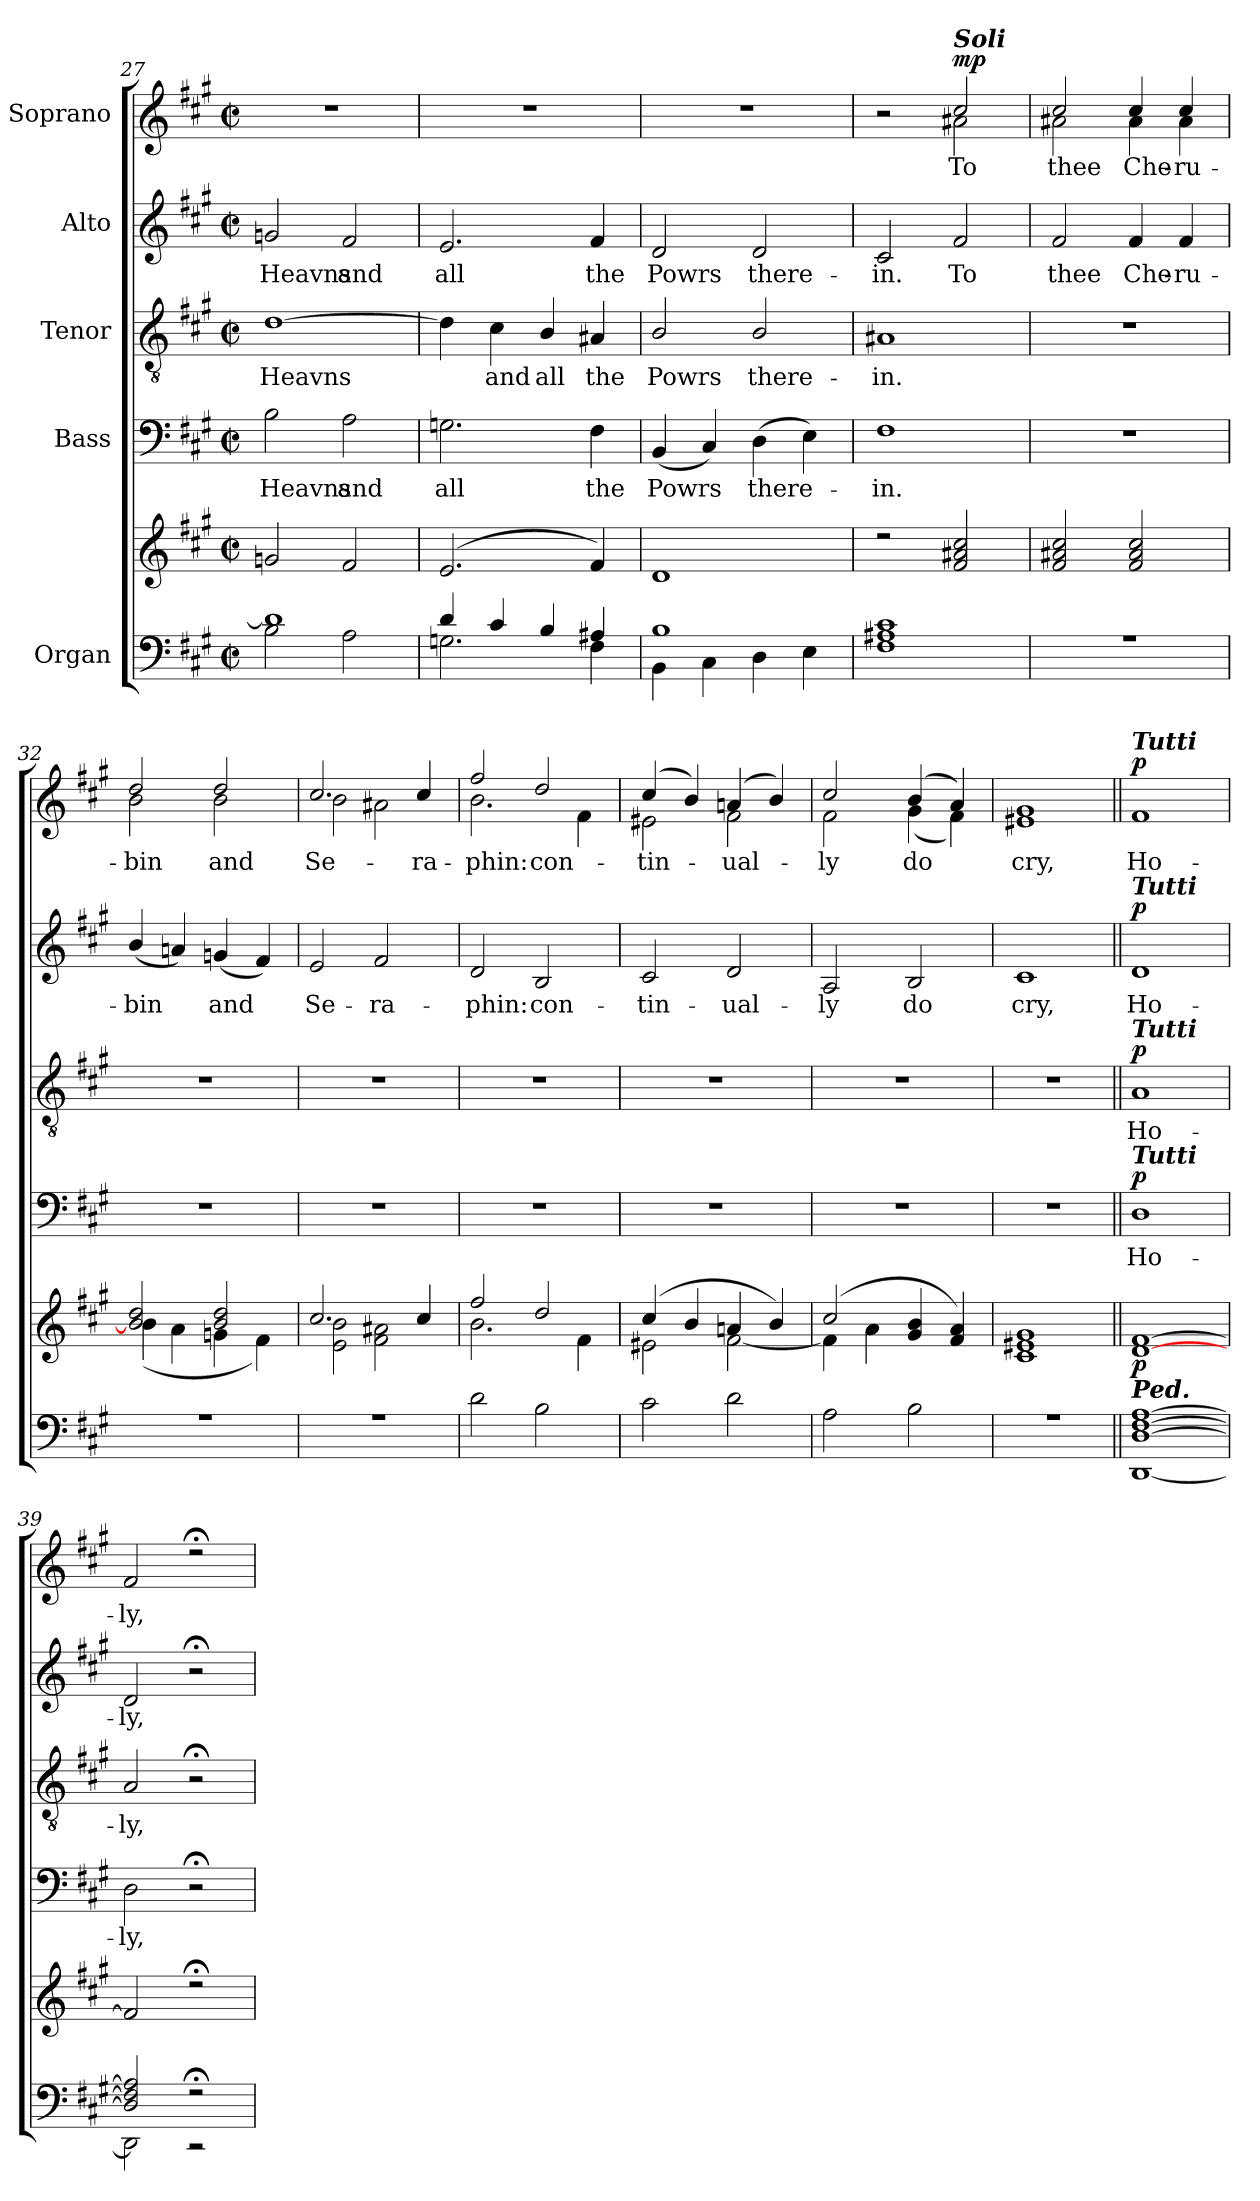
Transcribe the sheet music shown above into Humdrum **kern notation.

**kern	**kern	**dynam	**kern	**text	**dynam	**kern	**text	**dynam	**kern	**text	**dynam	**kern	**text	**dynam
*part5	*part5	*part5	*part4	*part4	*part4	*part3	*part3	*part3	*part2	*part2	*part2	*part1	*part1	*part1
*staff6	*staff5	*staff5/6	*staff4	*staff4	*staff4	*staff3	*staff3	*staff3	*staff2	*staff2	*staff2	*staff1	*staff1	*staff1
*I"Organ	*	*	*I"Bass	*	*	*I"Tenor	*	*	*I"Alto	*	*	*I"Soprano	*	*
*clefF4	*clefG2	*	*clefF4	*	*	*clefGv2	*	*	*clefG2	*	*	*clefG2	*	*
*k[f#c#g#]	*k[f#c#g#]	*	*k[f#c#g#]	*	*	*k[f#c#g#]	*	*	*k[f#c#g#]	*	*	*k[f#c#g#]	*	*
*A:	*A:	*	*A:	*	*	*A:	*	*	*A:	*	*	*A:	*	*
*M2/2	*M2/2	*	*M2/2	*	*	*M2/2	*	*	*M2/2	*	*	*M2/2	*	*
*met(c|)	*met(c|)	*	*met(c|)	*	*	*met(c|)	*	*	*met(c|)	*	*	*met(c|)	*	*
=27	=27	=27	=27	=27	=27	=27	=27	=27	=27	=27	=27	=27	=27	=27
*^	*^	*	*	*	*	*	*	*	*	*	*	*	*	*
!	!	!	!	!	!	!LO:LY:b	!	!	!LO:LY:b	!	!	!LO:LY:b	!	!	!	!
*	*	*	*	*	*	*	*	*	*	*	*	*	*	*^	*	*
1d]	2B\	2gn/	1ryy	.	2B\	Heavns	.	[1d	Heavns	.	2gn/	Heavns	.	1r	2ryy	.	.
!	!	!	!	!	!	!LO:LY:b	!	!	!	!	!	!LO:LY:b	!	!	!	!	!
.	2A\	2f#/	.	.	2A\	and	.	.	.	.	2f#/	and	.	.	2ryy	.	.
=28	=28	=28	=28	=28	=28	=28	=28	=28	=28	=28	=28	=28	=28	=28	=28	=28	=28
!	!	!	!	!	!	!LO:LY:b	!	!	!	!	!	!LO:LY:b	!	!	!	!	!
4d/	2.Gn\	(<2.e/	1ryy	.	2.Gn\	all	.	4d\]	.	.	2.e/	all	.	1r	2ryy	.	.
!	!	!	!	!	!	!	!	!	!LO:LY:b	!	!	!	!	!	!	!	!
4c#/	.	.	.	.	.	.	.	4c#\	and	.	.	.	.	.	.	.	.
!	!	!	!	!	!	!	!	!	!LO:LY:b	!	!	!	!	!	!	!	!
4B/	.	.	.	.	.	.	.	4B/	all	.	.	.	.	.	2ryy	.	.
!	!	!	!	!	!	!LO:LY:b	!	!	!LO:LY:b	!	!	!LO:LY:b	!	!	!	!	!
4A#X/	4F#\	4f#/)	.	.	4F#\	the	.	4A#X/	the	.	4f#/	the	.	.	.	.	.
=29	=29	=29	=29	=29	=29	=29	=29	=29	=29	=29	=29	=29	=29	=29	=29	=29	=29
!	!	!	!	!	!	!LO:LY:b	!	!	!LO:LY:b	!	!	!LO:LY:b	!	!	!	!	!
1B	4BB\	1d	1ryy	.	(<4BB/	Powrs	.	2B/	Powrs	.	2d/	Powrs	.	1r	2ryy	.	.
.	4C#\	.	.	.	4C#/)	.	.	.	.	.	.	.	.	.	.	.	.
!	!	!	!	!	!	!LO:LY:b	!	!	!LO:LY:b	!	!	!LO:LY:b	!	!	!	!	!
.	4D\	.	.	.	(>4D\	there-	.	2B/	there-	.	2d/	there-	.	.	2ryy	.	.
.	4E\	.	.	.	4E\)	.	.	.	.	.	.	.	.	.	.	.	.
=30	=30	=30	=30	=30	=30	=30	=30	=30	=30	=30	=30	=30	=30	=30	=30	=30	=30
!	!	!	!	!	!	!LO:LY:b	!	!	!LO:LY:b	!	!	!LO:LY:b	!	!	!	!	!
1A#X 1c#	1F#	2r	1ryy	.	1F#	in.	.	1A#X	-in.	.	2c#/	-in.	.	2r	2ryy	.	.
!	!	!	!	!	!	!	!	!	!	!	!	!	!	!LO:TX:a:Bi:t=Soli	!	!	!
!	!	!	!	!	!	!	!	!	!	!	!	!LO:LY:b	!	!	!	!LO:LY:b	!LO:DY:b
.	.	2f#/ 2a#X/ 2cc#/	.	.	.	.	.	.	.	.	2f#/	To	.	2cc#/	2a#X\	To	mp
=31	=31	=31	=31	=31	=31	=31	=31	=31	=31	=31	=31	=31	=31	=31	=31	=31	=31
!	!	!	!	!	!	!	!	!	!	!	!	!LO:LY:b	!	!	!	!LO:LY:b	!
1r	1ryy	2f#/ 2a#X/ 2cc#/	2ryy	.	1r	.	.	1r	.	.	2f#/	thee	.	2cc#/	2a#X\	thee	.
!	!	!	!	!	!	!	!	!	!	!	!	!LO:LY:b	!	!	!	!LO:LY:b	!
.	.	2f#/ 2a#/ 2cc#/	2ryy	.	.	.	.	.	.	.	4f#/	Che-	.	4cc#/	4a#\	Che-	.
!	!	!	!	!	!	!	!	!	!	!	!	!LO:LY:b	!	!	!	!LO:LY:b	!
.	.	.	.	.	.	.	.	.	.	.	4f#/	-ru-	.	4cc#/	4a#\	-ru-	.
=32	=32	=32	=32	=32	=32	=32	=32	=32	=32	=32	=32	=32	=32	=32	=32	=32	=32
!	!	!	!	!	!	!	!	!	!	!	!	!LO:LY:b	!	!	!	!LO:LY:b	!
1r	1ryy	2b/] 2dd/	(<4b\	.	1r	.	.	1r	.	.	(<4b/	-bin	.	2dd/	2b\	-bin	.
.	.	.	4a\	.	.	.	.	.	.	.	4an/)	.	.	.	.	.	.
!	!	!	!	!	!	!	!	!	!	!	!	!LO:LY:b	!	!	!	!LO:LY:b	!
.	.	2b/ 2dd/	4gn\	.	.	.	.	.	.	.	(<4gn/	and	.	2dd/	2b\	and	.
.	.	.	4f#\)	.	.	.	.	.	.	.	4f#/)	.	.	.	.	.	.
=33	=33	=33	=33	=33	=33	=33	=33	=33	=33	=33	=33	=33	=33	=33	=33	=33	=33
!	!	!	!	!	!	!	!	!	!	!	!	!LO:LY:b	!	!	!	!LO:LY:b	!
1r	1ryy	2.cc#/	2e\ 2b\	.	1r	.	.	1r	.	.	2e/	Se-	.	2.cc#/	2b\	Se-	.
!	!	!	!	!	!	!	!	!	!	!	!	!LO:LY:b	!	!	!	!	!
.	.	.	2f#\ 2a#X\	.	.	.	.	.	.	.	2f#/	-ra-	.	.	2a#X\	.	.
!	!	!	!	!	!	!	!	!	!	!	!	!	!	!	!	!LO:LY:b	!
.	.	4cc#/	.	.	.	.	.	.	.	.	.	.	.	4cc#/	.	-ra-	.
!!LO:LB:g=z	!!
=34	=34	=34	=34	=34	=34	=34	=34	=34	=34	=34	=34	=34	=34	=34	=34	=34	=34
!	!	!	!	!	!	!	!	!	!	!	!	!LO:LY:b	!	!	!	!LO:LY:b	!
2d\	1ryy	2ff#/	2.b\	.	1r	.	.	1r	.	.	2d/	-phin:	.	2ff#/	2.b\	-phin:	.
!	!	!	!	!	!	!	!	!	!	!	!	!LO:LY:b	!	!	!	!LO:LY:b	!
2B\	.	2dd/	.	.	.	.	.	.	.	.	2B/	con-	.	2dd/	.	con-	.
.	.	.	4f#\	.	.	.	.	.	.	.	.	.	.	.	4f#\	.	.
=35	=35	=35	=35	=35	=35	=35	=35	=35	=35	=35	=35	=35	=35	=35	=35	=35	=35
!	!	!	!	!	!	!	!	!	!	!	!	!LO:LY:b	!	!	!	!LO:LY:b	!
2c#\	1ryy	(>4cc#/	2e#X\	.	1r	.	.	1r	.	.	2c#/	-tin-	.	(>4cc#/	2e#X\	-tin-	.
.	.	4b/	.	.	.	.	.	.	.	.	.	.	.	4b/)	.	.	.
!	!	!	!	!	!	!	!	!	!	!	!	!LO:LY:b	!	!	!	!LO:LY:b	!
2d\	.	4an/	[2f#\	.	.	.	.	.	.	.	2d/	-ual-	.	(>4an/	2f#\	ual-	.
.	.	4b/)	.	.	.	.	.	.	.	.	.	.	.	4b/)	.	.	.
=36	=36	=36	=36	=36	=36	=36	=36	=36	=36	=36	=36	=36	=36	=36	=36	=36	=36
!	!	!	!	!	!	!	!	!	!	!	!	!LO:LY:b	!	!	!	!LO:LY:b	!
2A\	1ryy	(>2cc#/	4f#\]	.	1r	.	.	1r	.	.	2A/	-ly	.	2cc#/	2f#\	ly	.
.	.	.	4a\	.	.	.	.	.	.	.	.	.	.	.	.	.	.
!	!	!	!	!	!	!	!	!	!	!	!	!LO:LY:b	!	!	!	!LO:LY:b	!
2B\	.	4g#/ 4b/	2ryy	.	.	.	.	.	.	.	2B/	do	.	(>4b/	(<4g#\	do	.
.	.	4f#/ 4a/)	.	.	.	.	.	.	.	.	.	.	.	4a/)	4f#\)	.	.
=37	=37	=37	=37	=37	=37	=37	=37	=37	=37	=37	=37	=37	=37	=37	=37	=37	=37
!	!	!	!	!	!	!	!	!	!	!	!	!LO:LY:b	!	!	!	!LO:LY:b	!
1r	1ryy	1e#X 1g#	1c#	.	1r	.	.	1r	.	.	1c#	cry,	.	1g#	1e#X	cry,	.
=38||	=38||	=38||	=38||	=38||	=38||	=38||	=38||	=38||	=38||	=38||	=38||	=38||	=38||	=38||	=38||	=38||	=38||
!	!	!	!	!	!	!	!	!	!	!	!	!	!	!LO:TX:a:Bi:t=Tutti	!	!	!
!	!	!	!	!	!	!	!	!	!	!	!LO:TX:a:Bi:t=Tutti	!	!	!	!	!	!
!	!	!	!	!	!	!	!	!LO:TX:a:Bi:t=Tutti	!	!	!	!	!	!	!	!	!
!	!	!	!	!	!LO:TX:a:Bi:t=Tutti	!	!	!	!	!	!	!	!	!	!	!	!
!LO:TX:a:Bi:t=Ped.	!	!	!	!	!	!	!	!	!	!	!	!	!	!	!	!	!
!	!	!	!	!LO:DY:b	!	!LO:LY:b	!LO:DY:b	!	!LO:LY:b	!LO:DY:b	!	!LO:LY:b	!LO:DY:b	!	!	!LO:LY:b	!LO:DY:b
[1D [1F# [1A	[1DD	[1d [1f#	1ryy	p	1D	Ho-	p	1A	Ho-	p	1d	Ho-	p	1f#	1ryy	Ho-	p
=39	=39	=39	=39	=39	=39	=39	=39	=39	=39	=39	=39	=39	=39	=39	=39	=39	=39
!	!	!	!	!	!	!LO:LY:b	!	!	!LO:LY:b	!	!	!LO:LY:b	!	!	!	!LO:LY:b	!
2D/] 2F#/] 2A/]	2DD\]	2f#/]	1ryy	.	2D\	-ly,	.	2A/	-ly,	.	2d/	-ly,	.	2f#/	1ryy	-ly,	.
2r;<	2r	2r;<	.	.	2r;<	.	.	2r;<	.	.	2r;<	.	.	2r;<	.	.	.
*v	*v	*	*	*	*	*	*	*	*	*	*	*	*	*v	*v	*	*
*	*v	*v	*	*	*	*	*	*	*	*	*	*	*	*	*
=	=	=	=	=	=	=	=	=	=	=	=	=	=	=
*-	*-	*-	*-	*-	*-	*-	*-	*-	*-	*-	*-	*-	*-	*-
